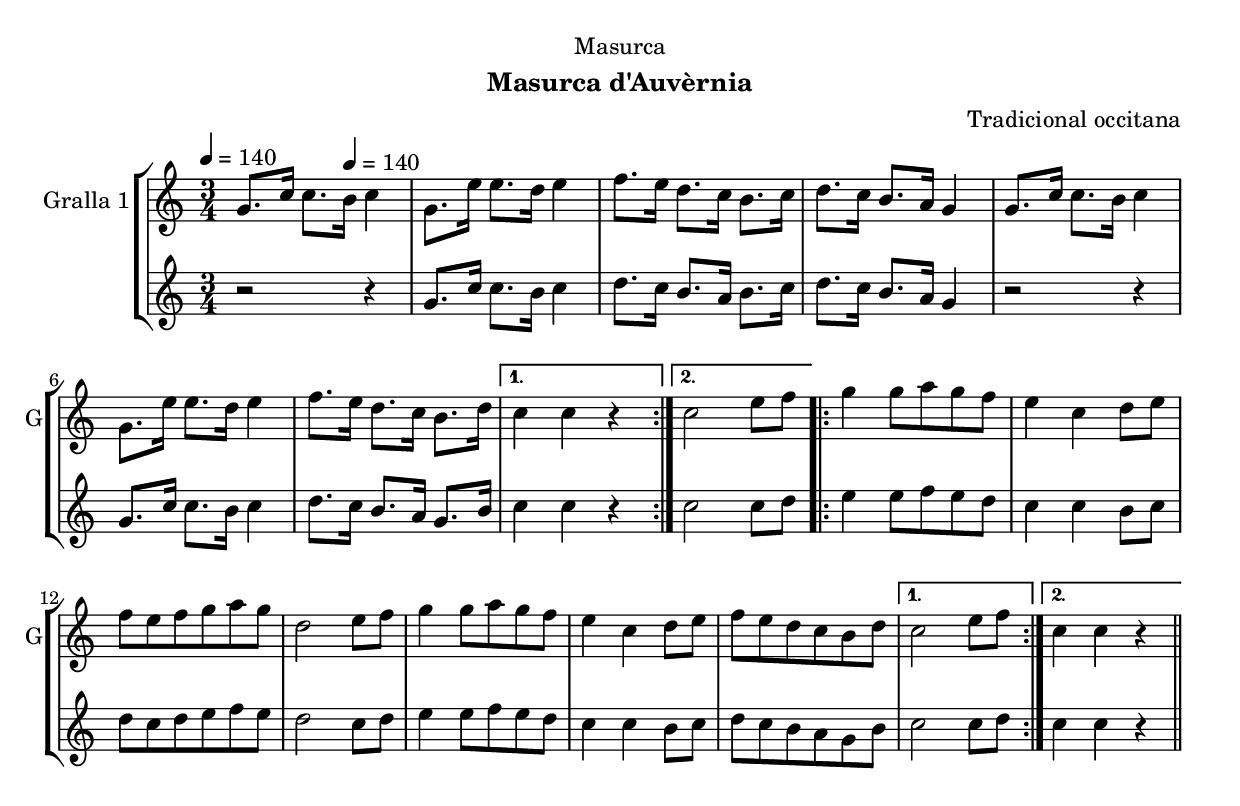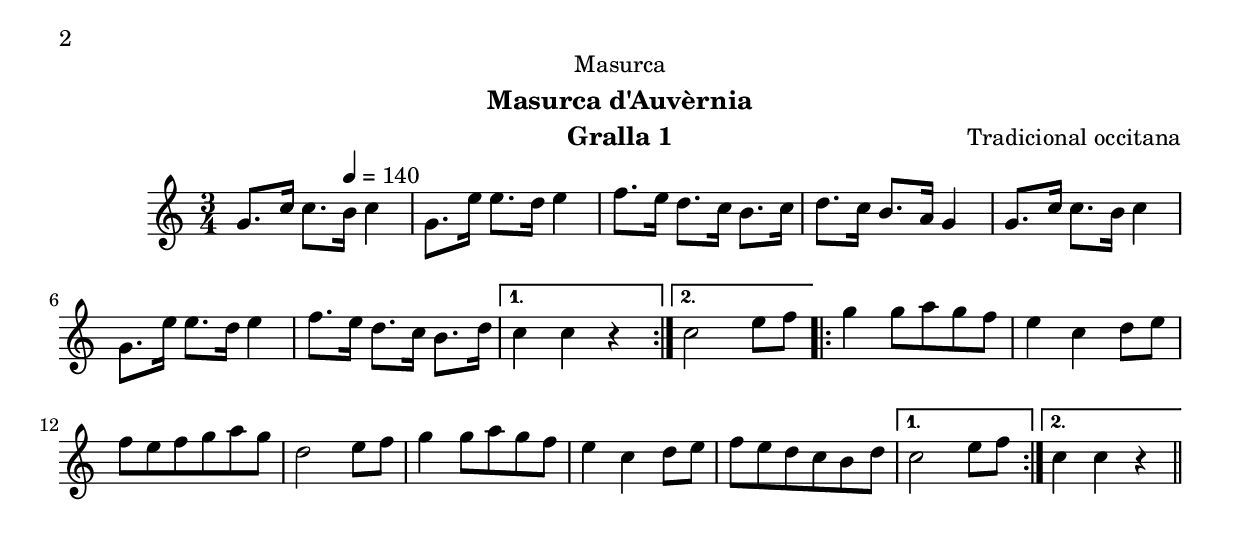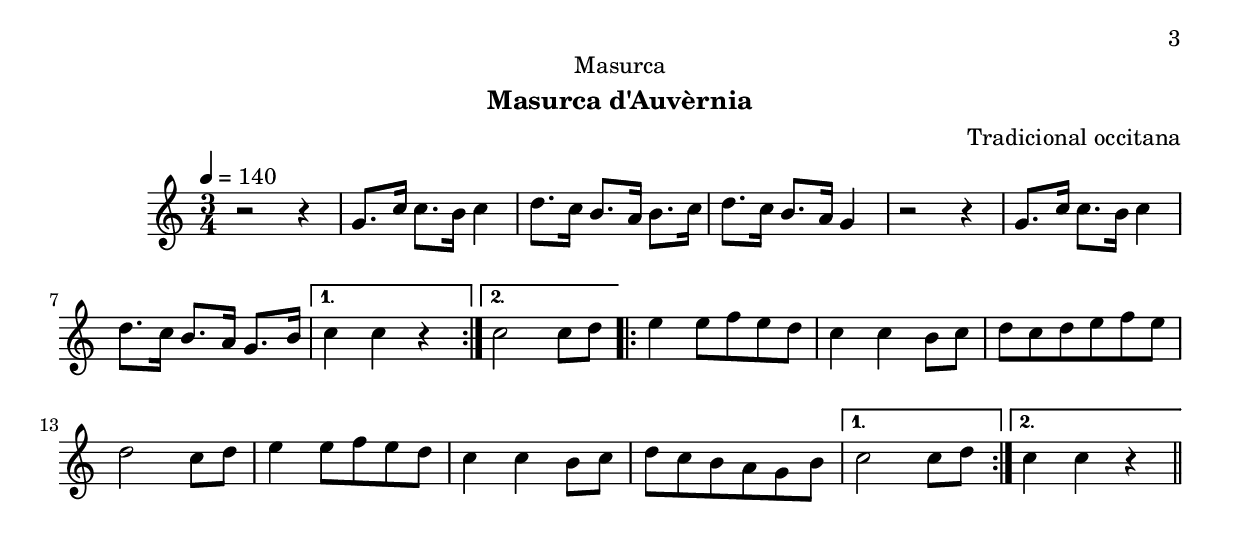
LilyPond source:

\version "2.16.2"

\header {
  dedication="Masurca"
  title=""
  subtitle="Masurca d'Auvèrnia"
  subsubtitle=""
  poet=""
  meter=""
  piece=""
  composer="Tradicional occitana"
  arranger=""
  opus=""
  instrument=""
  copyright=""
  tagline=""
}

liniaroAa =
\relative g'
{
  \clef treble
  \key c \major
  \time 3/4
  \repeat volta 2 { g8. c16 c8. \tempo 4 = 140 b16 c4  |
  g8. e'16 e8. d16 e4  |
  f8. e16 d8. c16 b8. c16  |
  d8. c16 b8. a16 g4  |
  %05
  g8. c16 c8. b16 c4  |
  g8. e'16 e8. d16 e4  |
  f8. e16 d8. c16 b8. d16 }
  \alternative { { c4 c r }
  { c2 e8 f } }
  %10
  \repeat volta 2 { g4 g8 a g f  |
  e4 c d8 e  |
  f8 e f g a g  |
  d2 e8 f  |
  g4 g8 a g f  |
  %15
  e4 c d8 e  |
  f8 e d c b d }
  \alternative { { c2 e8 f }
  { c4 c r } } \bar "||"
}

liniaroAb =
\relative g'
{
  \tempo 4 = 140
  \clef treble
  \key c \major
  \time 3/4
  \repeat volta 2 { r2 r4  |
  g8. c16 c8. b16 c4  |
  d8. c16 b8. a16 b8. c16  |
  d8. c16 b8. a16 g4  |
  %05
  r2 r4  |
  g8. c16 c8. b16 c4  |
  d8. c16 b8. a16 g8. b16 }
  \alternative { { c4 c r }
  { c2 c8 d } }
  %10
  \repeat volta 2 { e4 e8 f e d  |
  c4 c b8 c  |
  d8 c d e f e  |
  d2 c8 d  |
  e4 e8 f e d  |
  %15
  c4 c b8 c  |
  d8 c b a g b }
  \alternative { { c2 c8 d }
  { c4 c r } } \bar "||"
}

\bookpart {
  \score {
    \new StaffGroup {
      \override Score.RehearsalMark #'self-alignment-X = #LEFT
      <<
        \new Staff \with {instrumentName = #"Gralla 1" shortInstrumentName = #"G"} \liniaroAa
        \new Staff \with {instrumentName = #"" shortInstrumentName = #" "} \liniaroAb
      >>
    }
    \layout {}
  }
  \score { \unfoldRepeats
    \new StaffGroup {
      \override Score.RehearsalMark #'self-alignment-X = #LEFT
      <<
        \new Staff \with {instrumentName = #"Gralla 1" shortInstrumentName = #"G"} \liniaroAa
        \new Staff \with {instrumentName = #"" shortInstrumentName = #" "} \liniaroAb
      >>
    }
    \midi {
      \set Staff.midiInstrument = "oboe"
      \set DrumStaff.midiInstrument = "drums"
    }
  }
}

\bookpart {
  \header {instrument="Gralla 1"}
  \score {
    \new StaffGroup {
      \override Score.RehearsalMark #'self-alignment-X = #LEFT
      <<
        \new Staff \liniaroAa
      >>
    }
    \layout {}
  }
  \score { \unfoldRepeats
    \new StaffGroup {
      \override Score.RehearsalMark #'self-alignment-X = #LEFT
      <<
        \new Staff \liniaroAa
      >>
    }
    \midi {
      \set Staff.midiInstrument = "oboe"
      \set DrumStaff.midiInstrument = "drums"
    }
  }
}

\bookpart {
  \header {instrument=""}
  \score {
    \new StaffGroup {
      \override Score.RehearsalMark #'self-alignment-X = #LEFT
      <<
        \new Staff \liniaroAb
      >>
    }
    \layout {}
  }
  \score { \unfoldRepeats
    \new StaffGroup {
      \override Score.RehearsalMark #'self-alignment-X = #LEFT
      <<
        \new Staff \liniaroAb
      >>
    }
    \midi {
      \set Staff.midiInstrument = "oboe"
      \set DrumStaff.midiInstrument = "drums"
    }
  }
}

